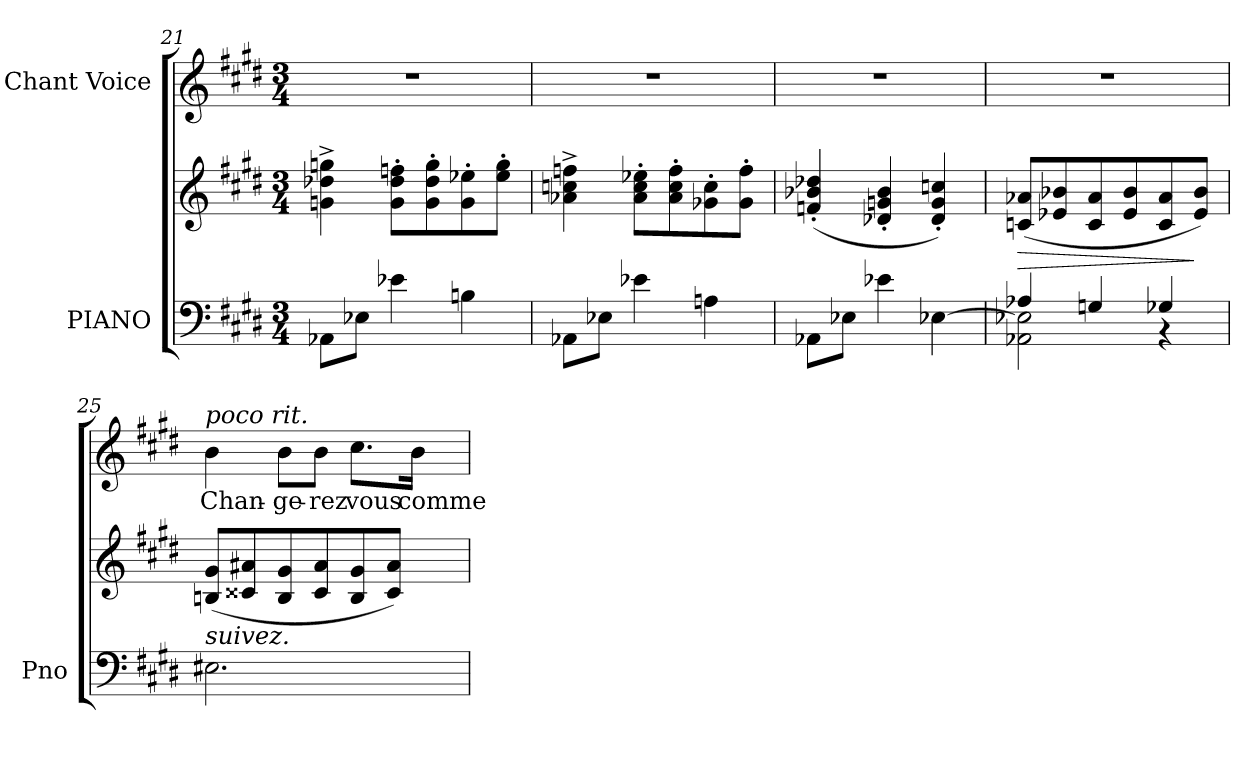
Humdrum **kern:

**kern	**kern	**dynam	**kern	**text
*part2	*part2	*part2	*part1	*part1
*staff3	*staff2	*staff2/3	*staff1	*staff1
*I"PIANO	*	*	*I"Chant Voice	*
*I'Pno	*	*	*	*
*clefF4	*clefG2	*	*clefG2	*
*k[f#c#g#d#]	*k[f#c#g#d#]	*	*k[f#c#g#d#]	*
*M3/4	*M3/4	*	*M3/4	*
=21	=21	=21	=21	=21
8AA-X\L	4gn\^ 4dd-X\^ 4ggn\^	.	2.r	.
8E-X\J	.	.	.	.
4e-X\	8g\' 8dd-\' 8ffn\'L	.	.	.
.	8g\' 8dd-\' 8gg\'	.	.	.
4Bn\	8g\' 8ee-X\'	.	.	.
.	8ee-\' 8gg\'J	.	.	.
=22	=22	=22	=22	=22
8AA-X\L	4a-X\^ 4ccn\^ 4ffn\^	.	2.r	.
8E-X\J	.	.	.	.
4e-X\	8a-\' 8cc\' 8ee-X\'L	.	.	.
.	8a-\' 8cc\' 8ff\'	.	.	.
4An\	8g-X\' 8cc\'	.	.	.
.	8g-\' 8ff\'J	.	.	.
=23	=23	=23	=23	=23
8AA-X\L	(>4fn/' 4b-X/' 4dd-X/'	.	2.r	.
8E-X\J	.	.	.	.
4e-X\	4d-X/' 4gn/' 4b-/'	.	.	.
[4E-X\	4d-/' 4g/' 4ccn/')	.	.	.
=24	=24	=24	=24	=24
*^	*	*	*	*
!	!	!	!LO:HP:b	!	!
4A-X/	2AA-X\ 2E-X\]	(8cn/ 8a-X/L	>	2.r	.
.	.	8e-X/ 8b-X/	.	.	.
4Gn/	.	8c/ 8a-/	.	.	.
.	.	8e-/ 8b-/	.	.	.
4G-X/	4r	8c/ 8a-/	.	.	.
.	.	8e-/ 8b-/J)	]	.	.
*v	*v	*	*	*	*
=25	=25	=25	=25	=25
!	!	!	!LO:TX:a:i:t=poco rit.	!
!LO:TX:i:t=suivez.	!	!	!	!
2.E#X\	(8Bn/ 8g#/L	.	4b\	Chan-
.	8c##X/ 8a#X/	.	.	.
.	8B/ 8g#/	.	8b\L	-ge-
.	8c##/ 8a#/	.	8b\J	-rez
.	8B/ 8g#/	.	8.cc#\L	vous
.	8c##/ 8a#/J)	.	.	.
.	.	.	16b\Jk	comme
=	=	=	=	=
*-	*-	*-	*-	*-
